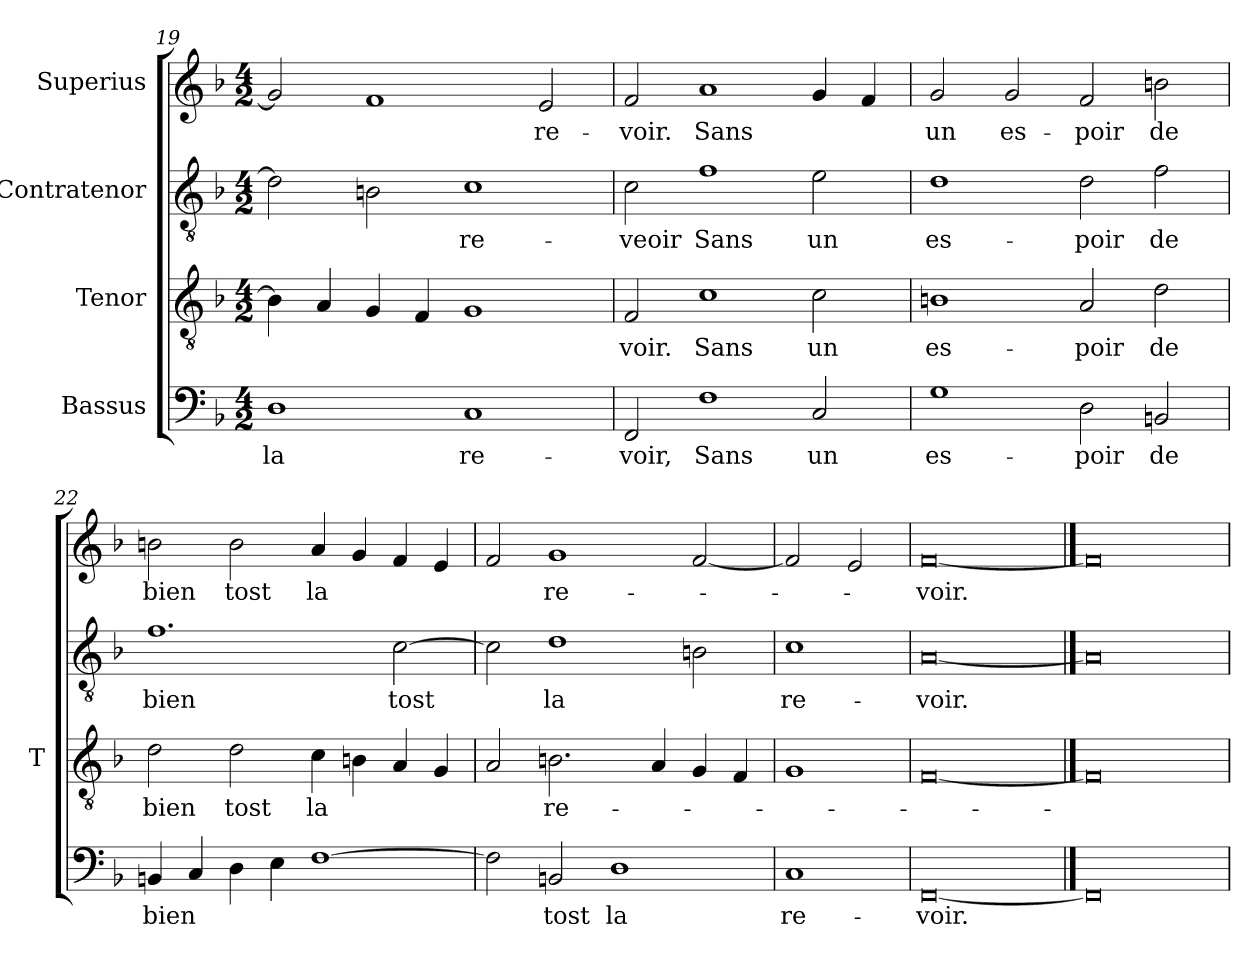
**kern	**text	**kern	**text	**kern	**text	**kern	**text
*part4	*part4	*part3	*part3	*part2	*part2	*part1	*part1
*staff4	*staff4	*staff3	*staff3	*staff2	*staff2	*staff1	*staff1
*I"Bassus	*	*I"Tenor	*	*I"Contratenor	*	*I"Superius	*
*	*	*I'T	*	*	*	*	*
*clefF4	*	*clefGv2	*	*clefGv2	*	*clefG2	*
*k[b-]	*	*k[b-]	*	*k[b-]	*	*k[b-]	*
*M4/2	*	*M4/2	*	*M4/2	*	*M4/2	*
=19	=19	=19	=19	=19	=19	=19	=19
1D	-la	4Bn]	.	2d]	.	2g]	.
.	.	4A	.	.	.	.	.
.	.	4G	.	2Bn	.	1f	.
.	.	4F	.	.	.	.	.
1C	re-	1G	.	1c	re-	.	.
.	.	.	.	.	.	2e	re-
=20	=20	=20	=20	=20	=20	=20	=20
2FF	-voir,	2F	-voir.	2c	-veoir	2f	-voir.
1F	-Sans	1c	-Sans	1f	-Sans	1a	-Sans
2C	-un	2c	-un	2e	-un	4g	.
.	.	.	.	.	.	4f	.
=21	=21	=21	=21	=21	=21	=21	=21
1G	es-	1Bn	es-	1d	es-	2g	-un
.	.	.	.	.	.	2g	es-
2D	-poir	2A	-poir	2d	-poir	2f	-poir
2BBn	-de	2d	-de	2f	-de	2bn	-de
=22	=22	=22	=22	=22	=22	=22	=22
4BBn	-bien	2d	-bien	1.f	-bien	2bn	-bien
4C	.	.	.	.	.	.	.
4D	.	2d	-tost	.	.	2b	-tost
4E	.	.	.	.	.	.	.
[1F	.	4c	-la	.	.	4a	-la
.	.	4Bn	.	.	.	4g	.
.	.	4A	.	[2c	-tost	4f	.
.	.	4G	.	.	.	4e	.
=23	=23	=23	=23	=23	=23	=23	=23
2F]	.	2A	.	2c]	.	2f	.
2BBn	-tost	2.Bn	re-	1d	-la	1g	re-
1D	-la	.	.	.	.	.	.
.	.	4A	.	.	.	.	.
.	.	4G	.	2Bn	.	[2f	.
.	.	4F	.	.	.	.	.
=24	=24	=24	=24	=24	=24	=24	=24
1C	re-	1G	.	1c	re-	2f]	.
.	.	.	.	.	.	2e	.
=25	=25	=25	=25	=25	=25	=25	=25
[0FF	-voir.	[0F	.	[0A	-voir.	[0f	-voir.
==26	==26	==26	==26	==26	==26	==26	==26
0FF]	.	0F]	.	0A]	.	0f]	.
=	=	=	=	=	=	=	=
*-	*-	*-	*-	*-	*-	*-	*-
